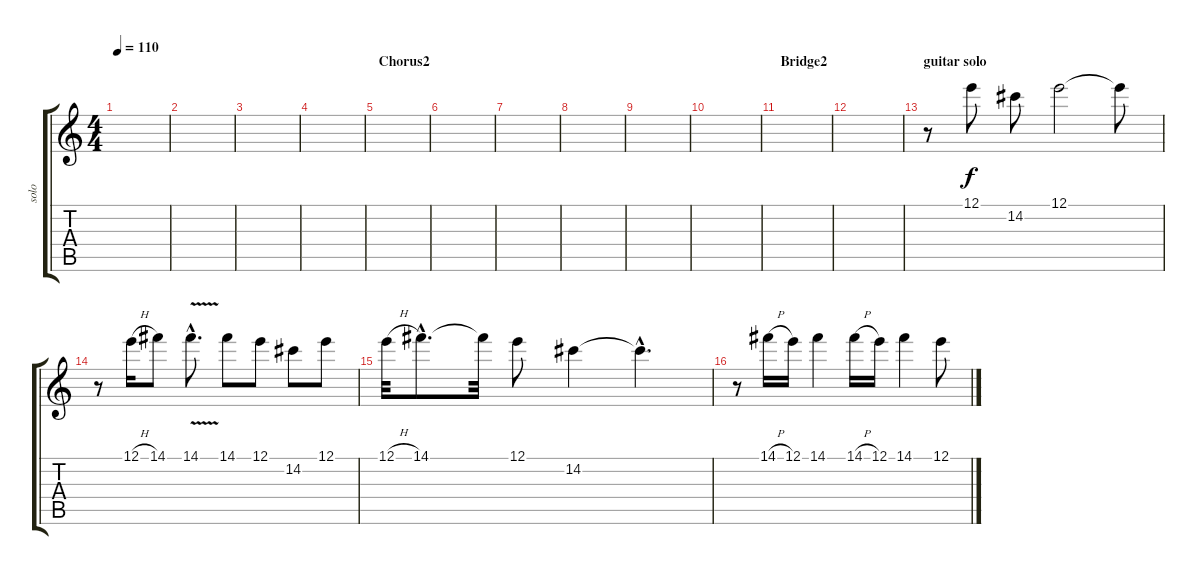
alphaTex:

\track ("solo" "solo") {instrument distortionguitar}
\staff {score tabs}
\tuning (E4 B3 G3 D3 A2 E2) {hide}
\ts (4 4)
\tempo 110
\clef g2
\ks c
|
|
|
|
\section ("" "Chorus2")
|
|
|
|
|
|
\section ("" "Bridge2")
|
|
\section ("" "guitar solo")
r.8 12.1.8 14.2.8 12.1.2 12.1{t}.8 |
r.8 12.1{h}.16 14.1.8 14.1{v hac}.8{d} 14.1.8 12.1.8 14.2.8 12.1.8 |
12.1{h}.32 14.1{hac}.8{d} 14.1{t}.32 12.1.8 14.2.4 14.2{hac t}.4{d} |
r.8 14.1{h}.16 12.1.16 14.1.4 14.1{h}.16 12.1.16 14.1.4 12.1.8
